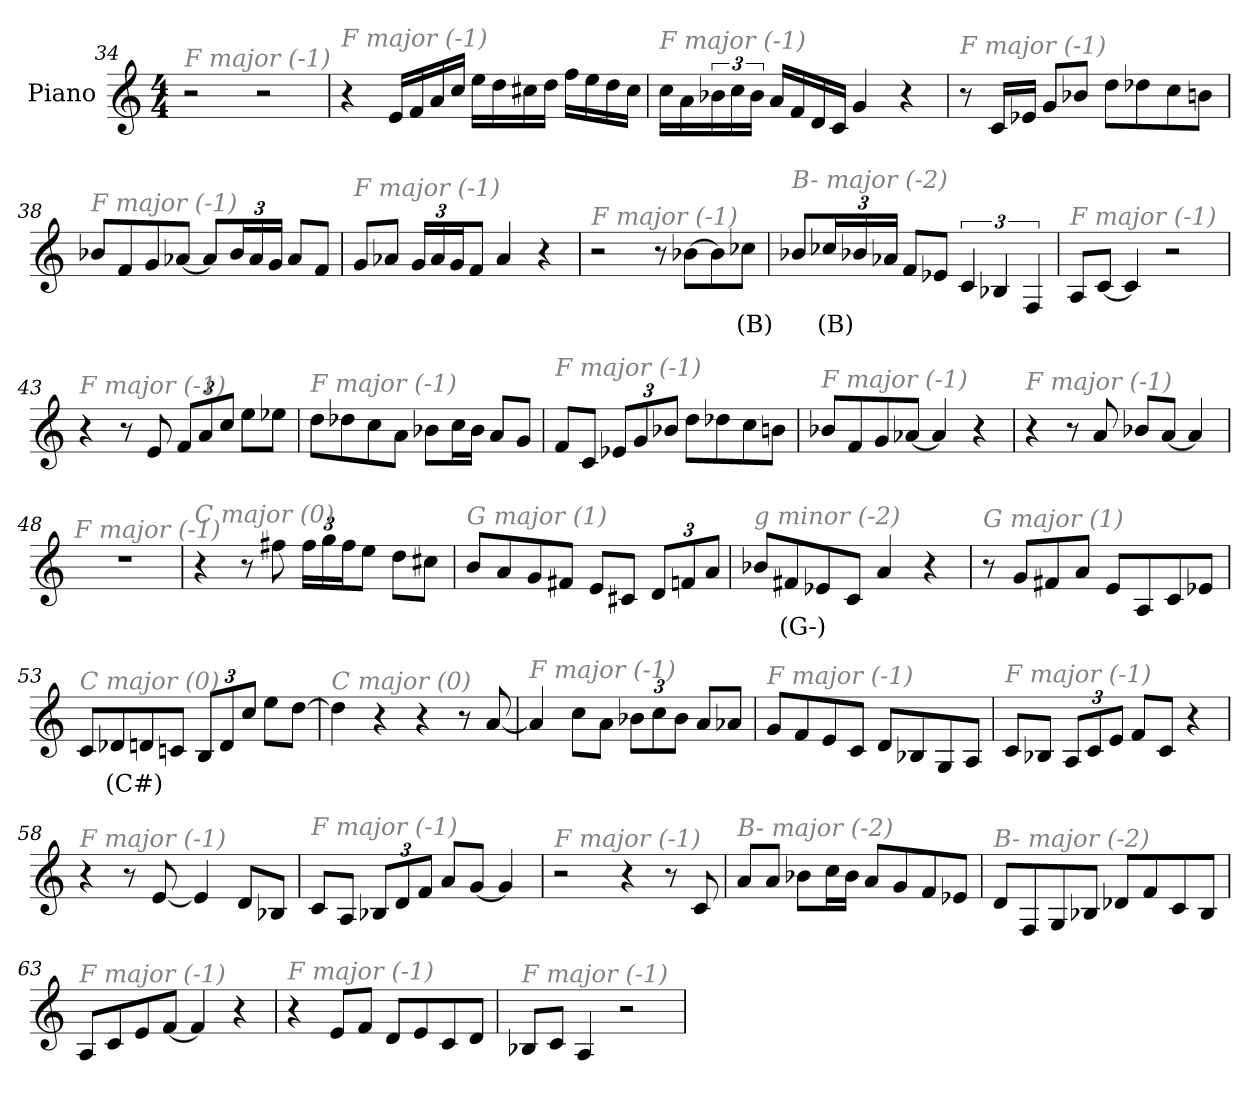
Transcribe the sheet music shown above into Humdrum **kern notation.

**kern	**text
*part1	*part1
*staff1	*staff1
*I"Piano	*
*I'Pno	*
*clefG2	*
*k[]	*
*M4/4	*
=34	=34
!LO:TX:i:color=#808080:t=F major (-1)	!
2r	.
2r	.
!!LO:LB:g=z
=35	=35
!LO:TX:i:color=#808080:t=F major (-1)	!
4r	.
16e/LL	.
16f/	.
16a/	.
16cc/JJ	.
16ee\LL	.
16dd\	.
16cc#X\	.
16dd\JJ	.
16ff\LL	.
16ee\	.
16dd\	.
16cc#\JJ	.
=36	=36
!LO:TX:i:color=#808080:t=F major (-1)	!
16cc\LL	.
16a\	.
24b-X\	.
24cc\	.
24b-\JJ	.
16a/LL	.
16f/	.
16d/	.
16c/JJ	.
4g/	.
4r	.
=37	=37
!LO:TX:i:color=#808080:t=F major (-1)	!
8r	.
16c/LL	.
16e-X/JJ	.
8g/L	.
8b-X/J	.
8dd\L	.
8dd-X\	.
8cc\	.
8bn\J	.
!!LO:LB:g=z
=38	=38
!LO:TX:i:color=#808080:t=F major (-1)	!
8b-X/L	.
8f/	.
8g/	.
[8a-X/J	.
8a-/L]	.
*Xbrackettup	*
24b-/L	.
24a-/	.
24g/JJ	.
8a-/L	.
8f/J	.
=39	=39
!LO:TX:i:color=#808080:t=F major (-1)	!
8g/L	.
8a-X/J	.
24g/LL	.
24a-/	.
24g/J	.
8f/J	.
4a-/	.
4r	.
=40	=40
!LO:TX:i:color=#808080:t=F major (-1)	!
2r	.
8r	.
[8b-X\L	.
8b-\]	.
8cc-Xi\J	(B)
=41	=41
!LO:TX:i:color=#808080:t=B- major (-2)	!
8b-X/L	.
24cc-Xj/L	(B)
24b-X/	.
24a-X/JJ	.
8f/L	.
8e-X/J	.
*brackettup	*
6c/	.
6B-X/	.
6F/	.
!!LO:PB:g=z
=42	=42
!LO:TX:i:color=#808080:t=F major (-1)	!
8A/L	.
[8c/J	.
4c/]	.
2r	.
=43	=43
!LO:TX:i:color=#808080:t=F major (-1)	!
4r	.
8r	.
8e/	.
*Xbrackettup	*
12f/L	.
12a/	.
12cc/J	.
8ee\L	.
8ee-X\J	.
=44	=44
!LO:TX:i:color=#808080:t=F major (-1)	!
8dd\L	.
8dd-X\	.
8cc\	.
8a\J	.
8b-X\L	.
16cc\L	.
16b-\JJ	.
8a/L	.
8g/J	.
=45	=45
!LO:TX:i:color=#808080:t=F major (-1)	!
8f/L	.
8c/J	.
12e-X/L	.
12g/	.
12b-X/J	.
8dd\L	.
8dd-X\	.
8cc\	.
8bn\J	.
!!LO:LB:g=z
=46	=46
!LO:TX:i:color=#808080:t=F major (-1)	!
8b-X/L	.
8f/	.
8g/	.
[8a-X/J	.
4a-/]	.
4r	.
=47	=47
!LO:TX:i:color=#808080:t=F major (-1)	!
4r	.
8r	.
8a/	.
8b-X/L	.
[8a/J	.
4a/]	.
=48	=48
!LO:TX:i:color=#808080:t=F major (-1)	!
1r	.
=49	=49
!LO:TX:i:color=#808080:t=C major (0)	!
4r	.
8r	.
8ff#X\	.
24ff#\LL	.
24gg\	.
24ff#\J	.
8ee\J	.
8dd\L	.
8cc#XZ\J	.
=50	=50
!LO:TX:i:color=#808080:t=G major (1)	!
8b/L	.
8a/	.
8g/	.
8f#X/J	.
8e/L	.
8c#X/J	.
12d/L	.
12fn/	.
12a/J	.
!!LO:LB:g=z
=51	=51
!LO:TX:i:color=#808080:t=g minor (-2)	!
8b-X/L	.
8f#Xj/	(G-)
8e-X/	.
8c/J	.
4a/	.
4r	.
=52	=52
!LO:TX:i:color=#808080:t=G major (1)	!
8r	.
8g/L	.
8f#X/	.
8a/J	.
8e/L	.
8A/	.
8c/	.
8e-X/J	.
=53	=53
!LO:TX:i:color=#808080:t=C major (0)	!
8c/L	.
8d-Xj/	(C#)
8d/	.
8cn/J	.
12B/L	.
12d/	.
12cc/J	.
8ee\L	.
[8dd\J	.
=54	=54
!LO:TX:i:color=#808080:t=C major (0)	!
4dd\]	.
4r	.
4r	.
8r	.
[8a/	.
!!LO:LB:g=z
=55	=55
!LO:TX:i:color=#808080:t=F major (-1)	!
4a/]	.
8cc\L	.
8a\J	.
12b-X\L	.
12cc\	.
12b-\J	.
8a/L	.
8a-X/J	.
=56	=56
!LO:TX:i:color=#808080:t=F major (-1)	!
8g/L	.
8f/	.
8e/	.
8c/J	.
8d/L	.
8B-X/	.
8G/	.
8A/J	.
=57	=57
!LO:TX:i:color=#808080:t=F major (-1)	!
8c/L	.
8B-X/J	.
12A/L	.
12c/	.
12e/J	.
8f/L	.
8c/J	.
4r	.
=58	=58
!LO:TX:i:color=#808080:t=F major (-1)	!
4r	.
8r	.
[8e/	.
4e/]	.
8d/L	.
8B-X/J	.
!!LO:LB:g=z
=59	=59
!LO:TX:i:color=#808080:t=F major (-1)	!
8c/L	.
8A/J	.
12B-X/L	.
12d/	.
12f/J	.
8a/L	.
[8g/J	.
4g/]	.
=60	=60
!LO:TX:i:color=#808080:t=F major (-1)	!
2r	.
4r	.
8r	.
8c/	.
=61	=61
!LO:TX:i:color=#808080:t=B- major (-2)	!
8a/L	.
8a/J	.
8b-X\L	.
16cc\L	.
16b-\JJ	.
8a/L	.
8g/	.
8f/	.
8e-X/J	.
=62	=62
!LO:TX:i:color=#808080:t=B- major (-2)	!
8d/L	.
8F/	.
8G/	.
8B-X/J	.
8d-X/L	.
8f/	.
8c/	.
8B-/J	.
!!LO:LB:g=z
=63	=63
!LO:TX:i:color=#808080:t=F major (-1)	!
8A/L	.
8c/	.
8e/	.
[8f/J	.
4f/]	.
4r	.
=64	=64
!LO:TX:i:color=#808080:t=F major (-1)	!
4r	.
8e/L	.
8f/J	.
8d/L	.
8e/	.
8c/	.
8d/J	.
=65	=65
!LO:TX:i:color=#808080:t=F major (-1)	!
8B-X/L	.
8c/J	.
4A/	.
2r	.
=	=
*-	*-
